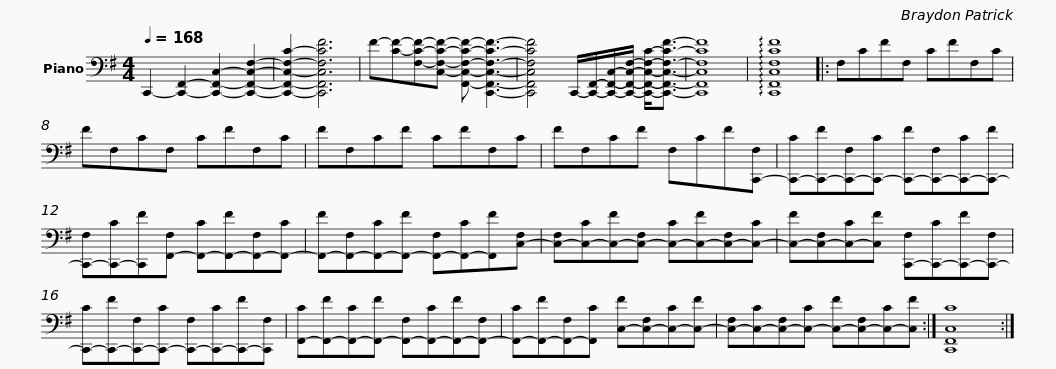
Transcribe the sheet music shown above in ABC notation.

X:1
L:1/8
Q:1/4=168
M:4/4
I:linebreak $
K:G
V:1 bass
V:1
 C,,2- [C,,F,,]2- [C,,F,,C,]2- [C,,F,,C,F,]2- | [C,,F,,C,F,C]2- [C,,F,,C,F,CF]6 | F-[CF]-[F,CF]-[C,F,CF]- [F,,C,F,CF]- [C,,F,,C,F,CF]3- | [C,,F,,C,F,CF]4 C,,/-[C,,F,,]/-[C,,F,,C,]/-[C,,F,,C,F,]/- [C,,F,,C,F,C]-<[C,,F,,C,F,CF]- | [C,,F,,C,F,CF]8 | %5
 !arpeggio![C,,F,,C,F,CF]8 |:$ F,CFF, CFF,C | FF,CF, CFF,C | FF,CF CFF,C | FF,CF F,CF[C,,-F,] |$ %10
 [C,,-C][C,,-F][C,,-F,][C,,-C] [C,,-F][C,,-F,][C,,-C][C,,-F] | [C,,-F,][C,,-C][C,,F][F,,-F,] [F,,-C][F,,-F][F,,-F,][F,,-C] | [F,,-F][F,,-F,][F,,-C][F,,-F] [F,,-F,][F,,-C][F,,F][C,-F,] |$ [C,-F,][C,-C][C,-F][C,-F,] [C,-C][C,-F][C,-F,][C,-C] | [C,-F][C,-F,][C,-C][C,F] [C,,-F,][C,,-C][C,,-F][C,,-F,] | %15
 [C,,-C][C,,-F][C,,-F,][C,,-C] [C,,-F,][C,,-C][C,,-F][C,,F,] |$ [F,,-C][F,,-F][F,,-C][F,,-F] [F,,-F,][F,,-C][F,,-F][F,,-F,] | [F,,-C][F,,-F][F,,-F,][F,,C] [C,-F][C,-F,][C,-C][C,-F] | [C,-F,][C,-C][C,-F,][C,-C] [C,-F][C,-F,][C,-C][C,F] :| [C,,F,,C,C]8 :| %20
